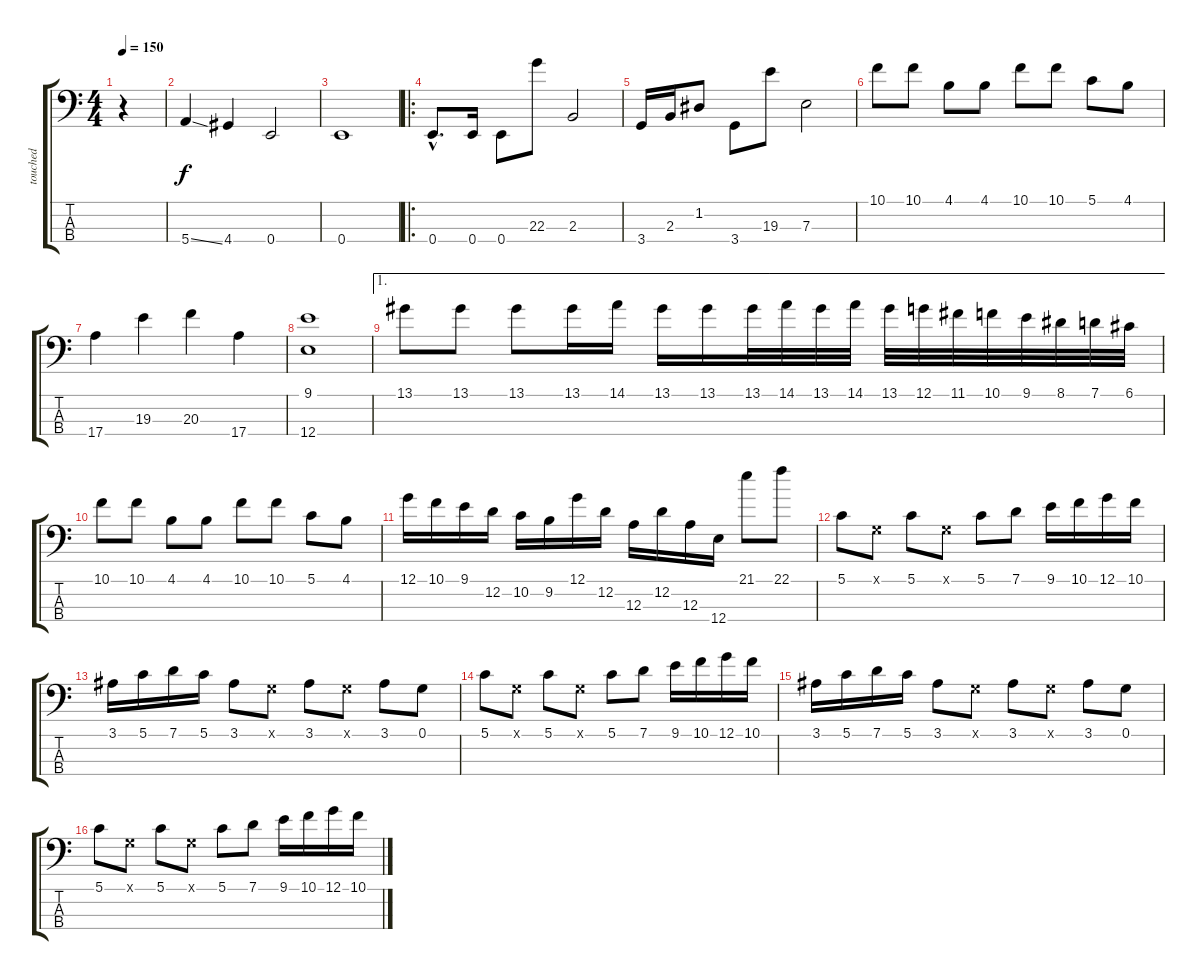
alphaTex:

\track ("touched" "touched") {instrument synthbass1}
\staff {score tabs}
\tuning (G2 D2 A1 E1) {hide}
\ts (4 4)
\tempo 150
\clef f4
\ks c
r.4{dy f instrument synthbass1} |
5.4{ss}.4 4.4.4 0.4.2 |
0.4.1 |
\ro
0.4{hac}.8{d} 0.4.16 0.4.8 22.3.8 2.3.2 |
3.4.16 2.3.16 1.2.8 3.4.8 19.3.8 7.3.2 |
10.1.8 10.1.8 4.1.8 4.1.8 10.1.8 10.1.8 5.1.8 4.1.8 |
17.4.4 19.3.4 20.3.4 17.4.4 |
(9.1 12.4).1 |
\ae 1
13.1.8 13.1.8 13.1.8 13.1.16 14.1.16 13.1.16 13.1.16 13.1.32 14.1.32 13.1.32 14.1.32 13.1.32 12.1.32 11.1.32 10.1.32 9.1.32 8.1.32 7.1.32 6.1.32 |
10.1.8 10.1.8 4.1.8 4.1.8 10.1.8 10.1.8 5.1.8 4.1.8 |
12.1.16 10.1.16 9.1.16 12.2.16 10.2.16 9.2.16 12.1.16 12.2.16 12.3.16 12.2.16 12.3.16 12.4.16 21.1.8 22.1.8 |
5.1.8 0.1{x}.8 5.1.8 0.1{x}.8 5.1.8 7.1.8 9.1.16 10.1.16 12.1.16 10.1.16 |
3.1.16 5.1.16 7.1.16 5.1.16 3.1.8 0.1{x}.8 3.1.8 0.1{x}.8 3.1.8 0.1.8 |
5.1.8 0.1{x}.8 5.1.8 0.1{x}.8 5.1.8 7.1.8 9.1.16 10.1.16 12.1.16 10.1.16 |
3.1.16 5.1.16 7.1.16 5.1.16 3.1.8 0.1{x}.8 3.1.8 0.1{x}.8 3.1.8 0.1.8 |
5.1.8 0.1{x}.8 5.1.8 0.1{x}.8 5.1.8 7.1.8 9.1.16 10.1.16 12.1.16 10.1.16
